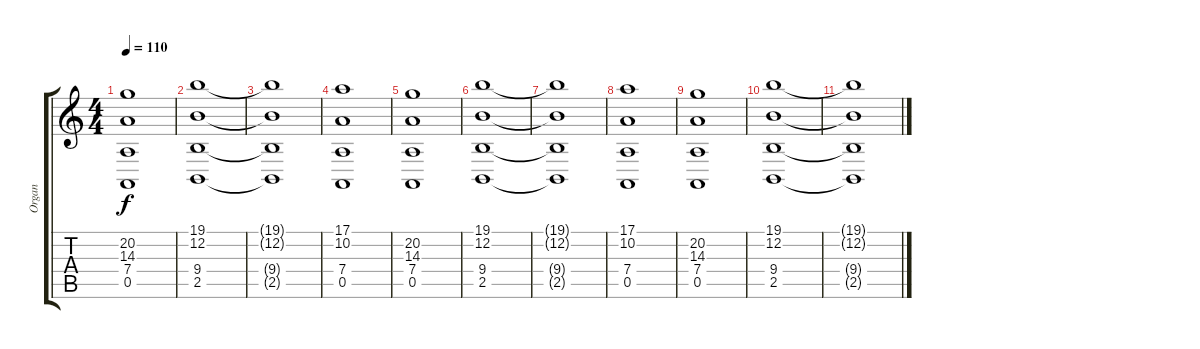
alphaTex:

\track ("Organ" "Organ") {instrument churchorgan}
\staff {score tabs}
\tuning (E4 B3 G3 D3 A2 E2) {hide}
\ts (4 4)
\tempo 110
\clef g2
\ks c
(20.2 14.3 7.4 0.5).1{dy f} |
(19.1 12.2 9.4 2.5).1 |
(19.1{t} 12.2{t} 9.4{t} 2.5{t}).1 |
(17.1 10.2 7.4 0.5).1 |
(20.2 14.3 7.4 0.5).1 |
(19.1 12.2 9.4 2.5).1 |
(19.1{t} 12.2{t} 9.4{t} 2.5{t}).1 |
(17.1 10.2 7.4 0.5).1 |
(20.2 14.3 7.4 0.5).1 |
(19.1 12.2 9.4 2.5).1 |
(19.1{t} 12.2{t} 9.4{t} 2.5{t}).1
